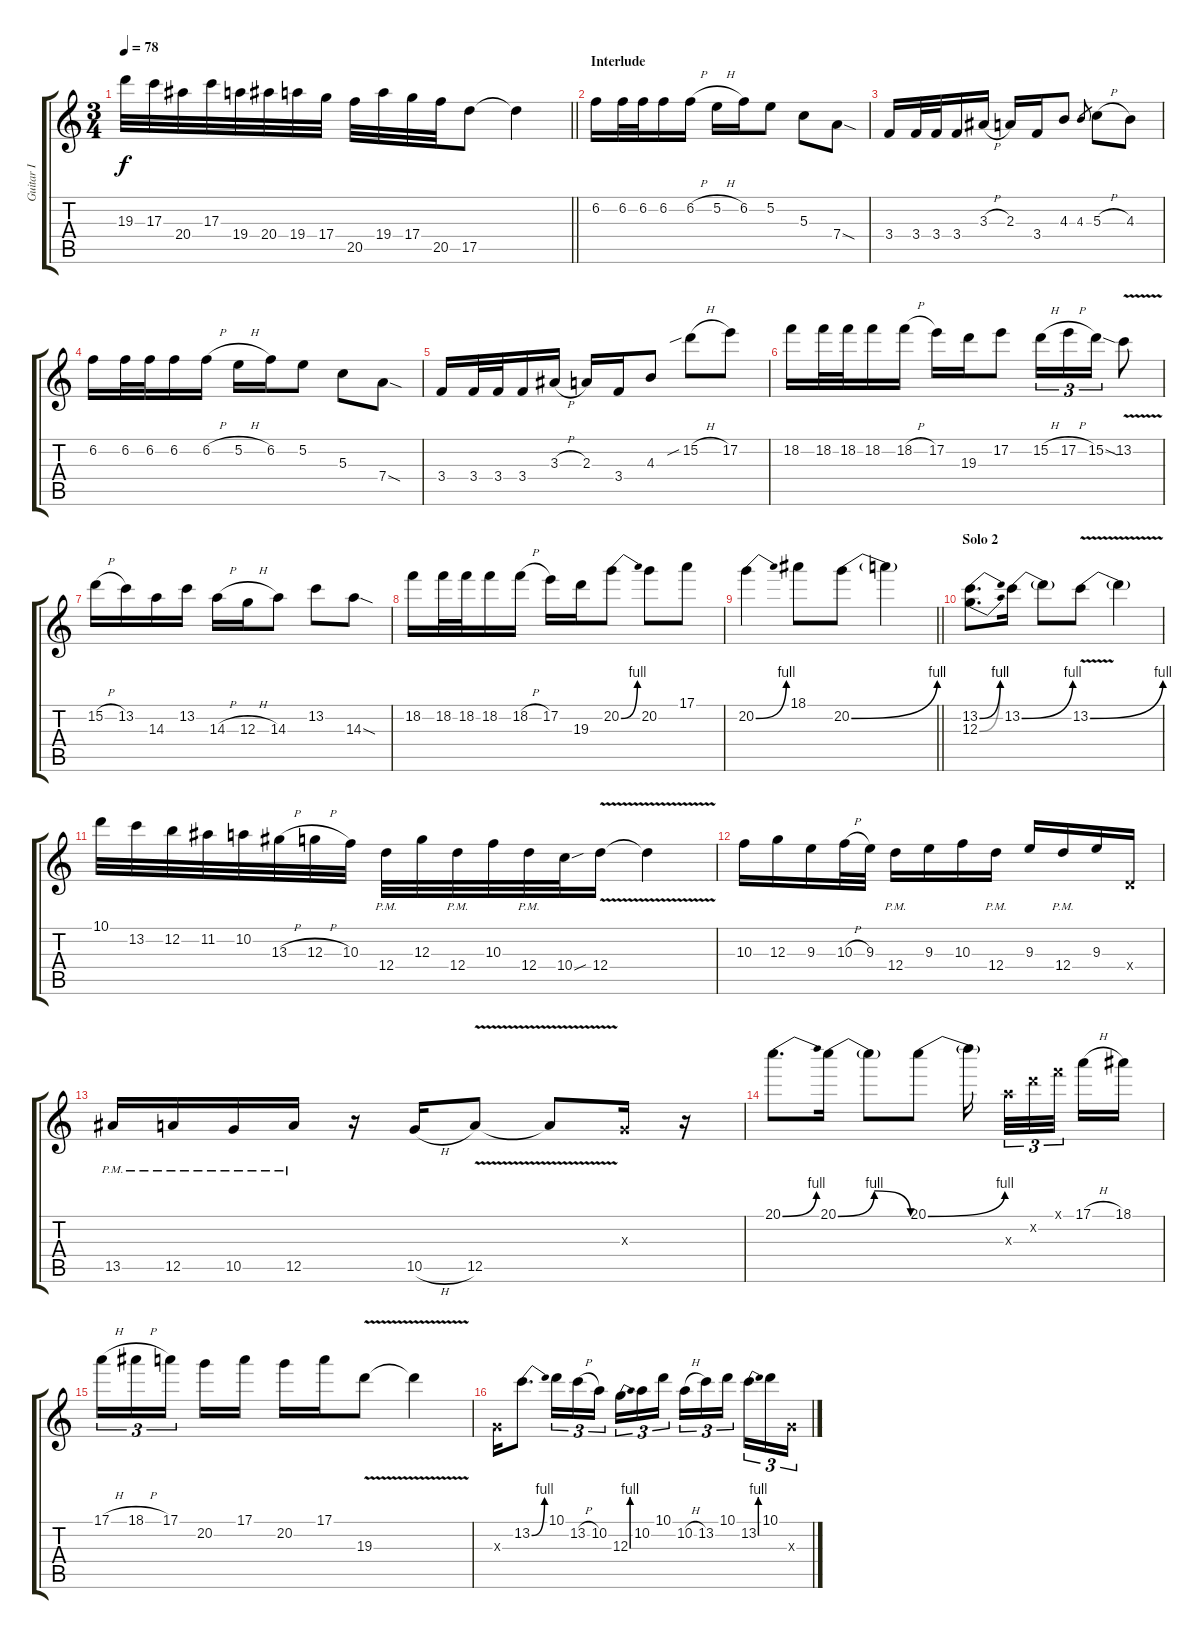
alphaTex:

\track ("Guitar I" "Guitar I") {instrument distortionguitar}
\staff {score tabs}
\tuning (E4 B3 G3 D3 A2 D2) {hide}
\ts (3 4)
\tempo 78
\clef g2
\barLineRight lightlight
\ks c
19.3.32{dy f} 17.3.32 20.4.32 17.3.32 19.4.32 20.4.32 19.4.32 17.4.32 20.5.32 19.4.32 17.4.32 20.5.32 17.5.8 17.5{t}.4 |
\section ("" "Interlude")
6.2.16 6.2.32 6.2.32 6.2.16 6.2{h}.16 5.2{h}.16 6.2.16 5.2.8 5.3.8 7.4{sod}.8 |
3.4.16 3.4.32 3.4.32 3.4.16 3.3{h}.16 2.3.16 3.4.16 4.3.8 4.3.8{gr} 5.3{h}.8 4.3.8 |
6.2.16 6.2.32 6.2.32 6.2.16 6.2{h}.16 5.2{h}.16 6.2.16 5.2.8 5.3.8 7.4{sod}.8 |
3.4.16 3.4.32 3.4.32 3.4.16 3.3{h}.16 2.3.16 3.4.16 4.3.8 15.2{sib h}.8 17.2.8 |
18.2.16 18.2.32 18.2.32 18.2.16 18.2{h}.16 17.2.16 19.3.16 17.2.8 15.2{h}.16{tu (3 2)} 17.2{h}.16{tu (3 2)} 15.2{sod}.16{tu (3 2)} 13.2{v}.8 |
15.2{h}.16 13.2.16 14.3.16 13.2.16 14.3{h}.16 12.3{h}.16 14.3.8 13.2.8 14.3{sod}.8 |
18.2.16 18.2.32 18.2.32 18.2.16 18.2{h}.16 17.2.16 19.3.16 20.2{be (bend 0 0 60 4)}.8 20.2.8 17.1.8 |
\barLineRight lightlight
20.2{be (bend 0 0 60 4)}.4 18.1.8 20.2{be (bend 0 0 60 4)}.8 20.2{t}.4 |
\section ("" "Solo 2")
(13.2{be (bend 0 0 60 4)} 12.3{be (bend 0 0 60 4)}).8{d} 13.2{be (bend 0 0 60 4)}.16 13.2{t}.8 13.2{be (bend 0 0 60 4) v}.8 13.2{t}.4 |
10.1.32 13.2.32 12.2.32 11.2.32 10.2.32 13.3{h}.32 12.3{h}.32 10.3.32 12.4{pm}.32 12.3.32 12.4{pm}.32 10.3.32 12.4{pm}.32 10.4{sou}.32 12.4{v}.16 12.4{t}.4 |
10.3.16 12.3.16 9.3.16 10.3{h}.32 9.3.32 12.4{pm}.16 9.3.16 10.3.16 12.4{pm}.16 9.3.16 12.4{pm}.16 9.3.16 0.4{x}.16 |
13.5{pm}.16 12.5{pm}.16 10.5{pm}.16 12.5{pm}.16 r.16 10.5{h}.16 12.5{v}.8 12.5{t}.8 0.3{x}.16 r.16 |
20.1{be (bend 0 0 60 4)}.8{d} 20.1{be (bendrelease 0 0 10 4 20 4 60 0)}.16 20.1{t}.8 20.1{be (bend 0 0 60 4)}.8 20.1{t}.16{beam splitsecondary} 14.3{x}.32{tu (3 2)} 15.2{x}.32{tu (3 2)} 13.1{x}.32{tu (3 2) beam splitsecondary} 17.1{h}.16 18.1.16 |
17.1{h}.16{tu (3 2)} 18.1{h}.16{tu (3 2)} 17.1.16{tu (3 2) beam splitsecondary} 20.2.16 17.1.16 20.2.16 17.1.16 19.3{v}.8 19.3{t}.4 |
0.3{x}.16 13.2{be (bend 0 0 60 4)}.8{d} 10.1.16{tu (3 2)} 13.2{h}.16{tu (3 2)} 10.2.16{tu (3 2) beam splitsecondary} 12.3{be (bend 0 0 60 4)}.16{tu (3 2)} 10.2.16{tu (3 2)} 10.1.16{tu (3 2)} 10.2{h}.16{tu (3 2)} 13.2.16{tu (3 2)} 10.1.16{tu (3 2) beam splitsecondary} 13.2{be (bend 0 0 60 4)}.16{tu (3 2)} 10.1.16{tu (3 2)} 0.3{x}.16{tu (3 2)}
